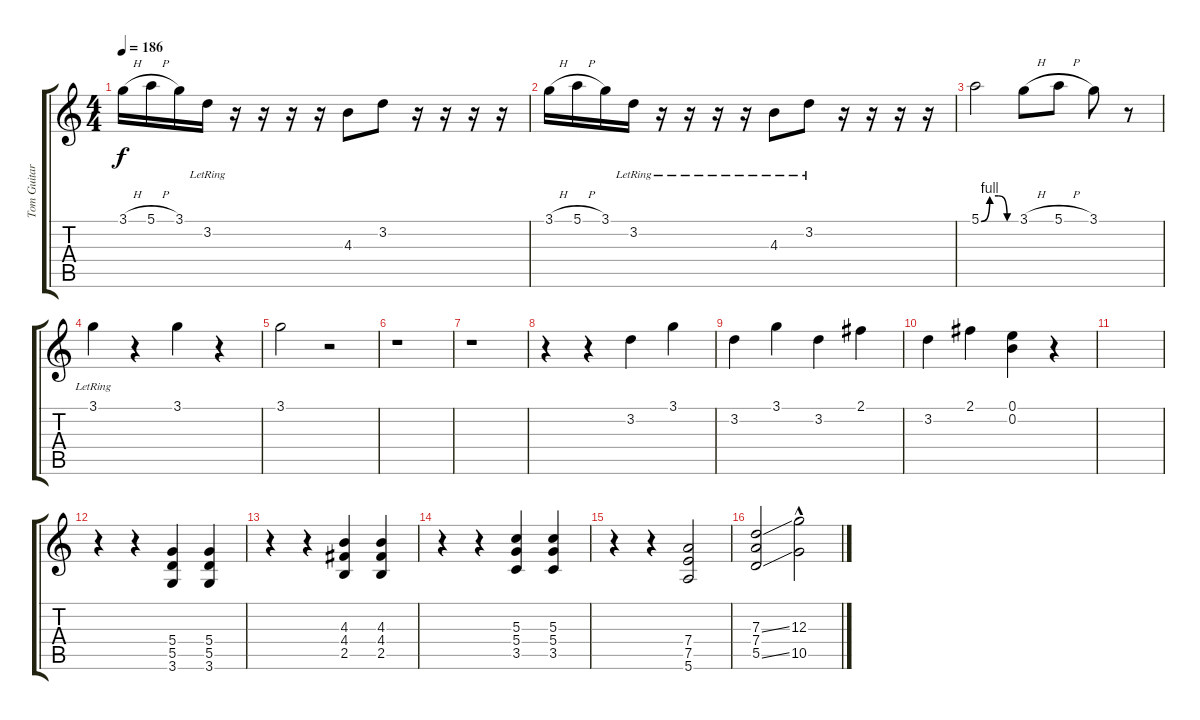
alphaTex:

\track ("Tom Guitar 1" "Tom Guitar") {instrument overdrivenguitar}
\staff {score tabs}
\tuning (E4 B3 G3 D3 A2 E2) {hide}
\ts (4 4)
\tempo 186
\clef g2
\ks c
3.1{h}.16{dy f} 5.1{h}.16 3.1.16 3.2{lr}.16 r.16 r.16 r.16 r.16 4.3.8 3.2.8 r.16 r.16 r.16 r.16 |
3.1{h}.16 5.1{h}.16 3.1.16 3.2{lr}.16 r.16 r.16 r.16 r.16 4.3{lr}.8 3.2{lr}.8 r.16 r.16 r.16 r.16 |
5.1{be (custom 0 0 15 4 30 4 45 0 60 0)}.2 3.1{h}.8 5.1{h}.8 3.1.8 r.8 |
3.1{lr}.4 r.4 3.1.4 r.4 |
3.1.2 r.2 |
r.1 |
r.1 |
r.4 r.4 3.2.4{instrument electricguitarmuted} 3.1.4 |
3.2.4 3.1.4 3.2.4 2.1.4 |
3.2.4 2.1.4 (0.1 0.2).4{instrument overdrivenguitar} r.4 |
|
r.4 r.4 (5.4 5.5 3.6).4 (5.4 5.5 3.6).4 |
r.4 r.4 (4.3 4.4 2.5).4 (4.3 4.4 2.5).4 |
r.4 r.4 (5.3 5.4 3.5).4 (5.3 5.4 3.5).4 |
r.4 r.4 (7.4 7.5 5.6).2 |
(7.3{ss} 7.4 5.5{ss}).2 (12.3{hac} 10.5{hac}).2
